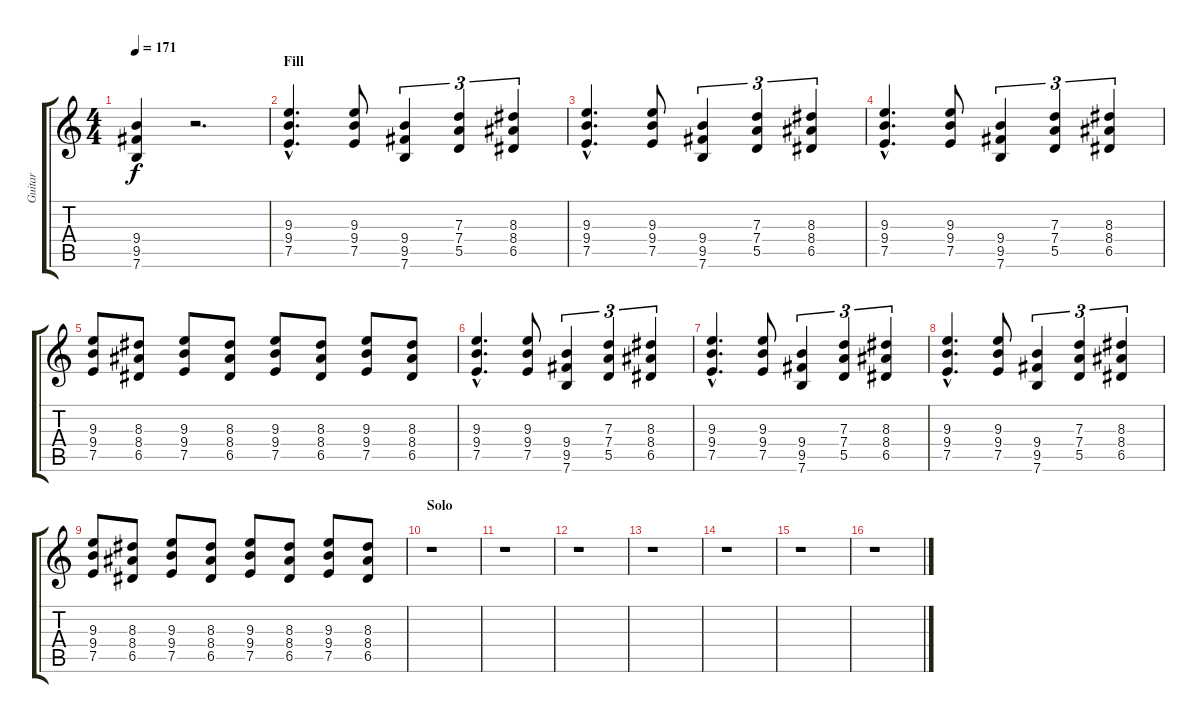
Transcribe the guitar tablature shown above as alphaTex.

\track ("Guitar" "Guitar") {instrument distortionguitar}
\staff {score tabs}
\tuning (E4 B3 G3 D3 A2 E2) {hide}
\ts (4 4)
\tempo 171
\clef g2
\ks c
(9.4{t} 9.5{t} 7.6{t}).4{dy f} r.2{d} |
\section ("" "Fill")
(9.3{hac} 9.4{hac} 7.5{hac}).4{d} (9.3 9.4 7.5).8 (9.4 9.5 7.6).4{tu (3 2)} (7.3 7.4 5.5).4{tu (3 2)} (8.3 8.4 6.5).4{tu (3 2)} |
(9.3{hac} 9.4{hac} 7.5{hac}).4{d} (9.3 9.4 7.5).8 (9.4 9.5 7.6).4{tu (3 2)} (7.3 7.4 5.5).4{tu (3 2)} (8.3 8.4 6.5).4{tu (3 2)} |
(9.3{hac} 9.4{hac} 7.5{hac}).4{d} (9.3 9.4 7.5).8 (9.4 9.5 7.6).4{tu (3 2)} (7.3 7.4 5.5).4{tu (3 2)} (8.3 8.4 6.5).4{tu (3 2)} |
(9.3 9.4 7.5).8 (8.3 8.4 6.5).8 (9.3 9.4 7.5).8 (8.3 8.4 6.5).8 (9.3 9.4 7.5).8 (8.3 8.4 6.5).8 (9.3 9.4 7.5).8 (8.3 8.4 6.5).8 |
(9.3{hac} 9.4{hac} 7.5{hac}).4{d} (9.3 9.4 7.5).8 (9.4 9.5 7.6).4{tu (3 2)} (7.3 7.4 5.5).4{tu (3 2)} (8.3 8.4 6.5).4{tu (3 2)} |
(9.3{hac} 9.4{hac} 7.5{hac}).4{d} (9.3 9.4 7.5).8 (9.4 9.5 7.6).4{tu (3 2)} (7.3 7.4 5.5).4{tu (3 2)} (8.3 8.4 6.5).4{tu (3 2)} |
(9.3{hac} 9.4{hac} 7.5{hac}).4{d} (9.3 9.4 7.5).8 (9.4 9.5 7.6).4{tu (3 2)} (7.3 7.4 5.5).4{tu (3 2)} (8.3 8.4 6.5).4{tu (3 2)} |
(9.3 9.4 7.5).8 (8.3 8.4 6.5).8 (9.3 9.4 7.5).8 (8.3 8.4 6.5).8 (9.3 9.4 7.5).8 (8.3 8.4 6.5).8 (9.3 9.4 7.5).8 (8.3 8.4 6.5).8 |
\section ("" "Solo")
r.1 |
r.1 |
r.1 |
r.1 |
r.1 |
r.1 |
r.1
